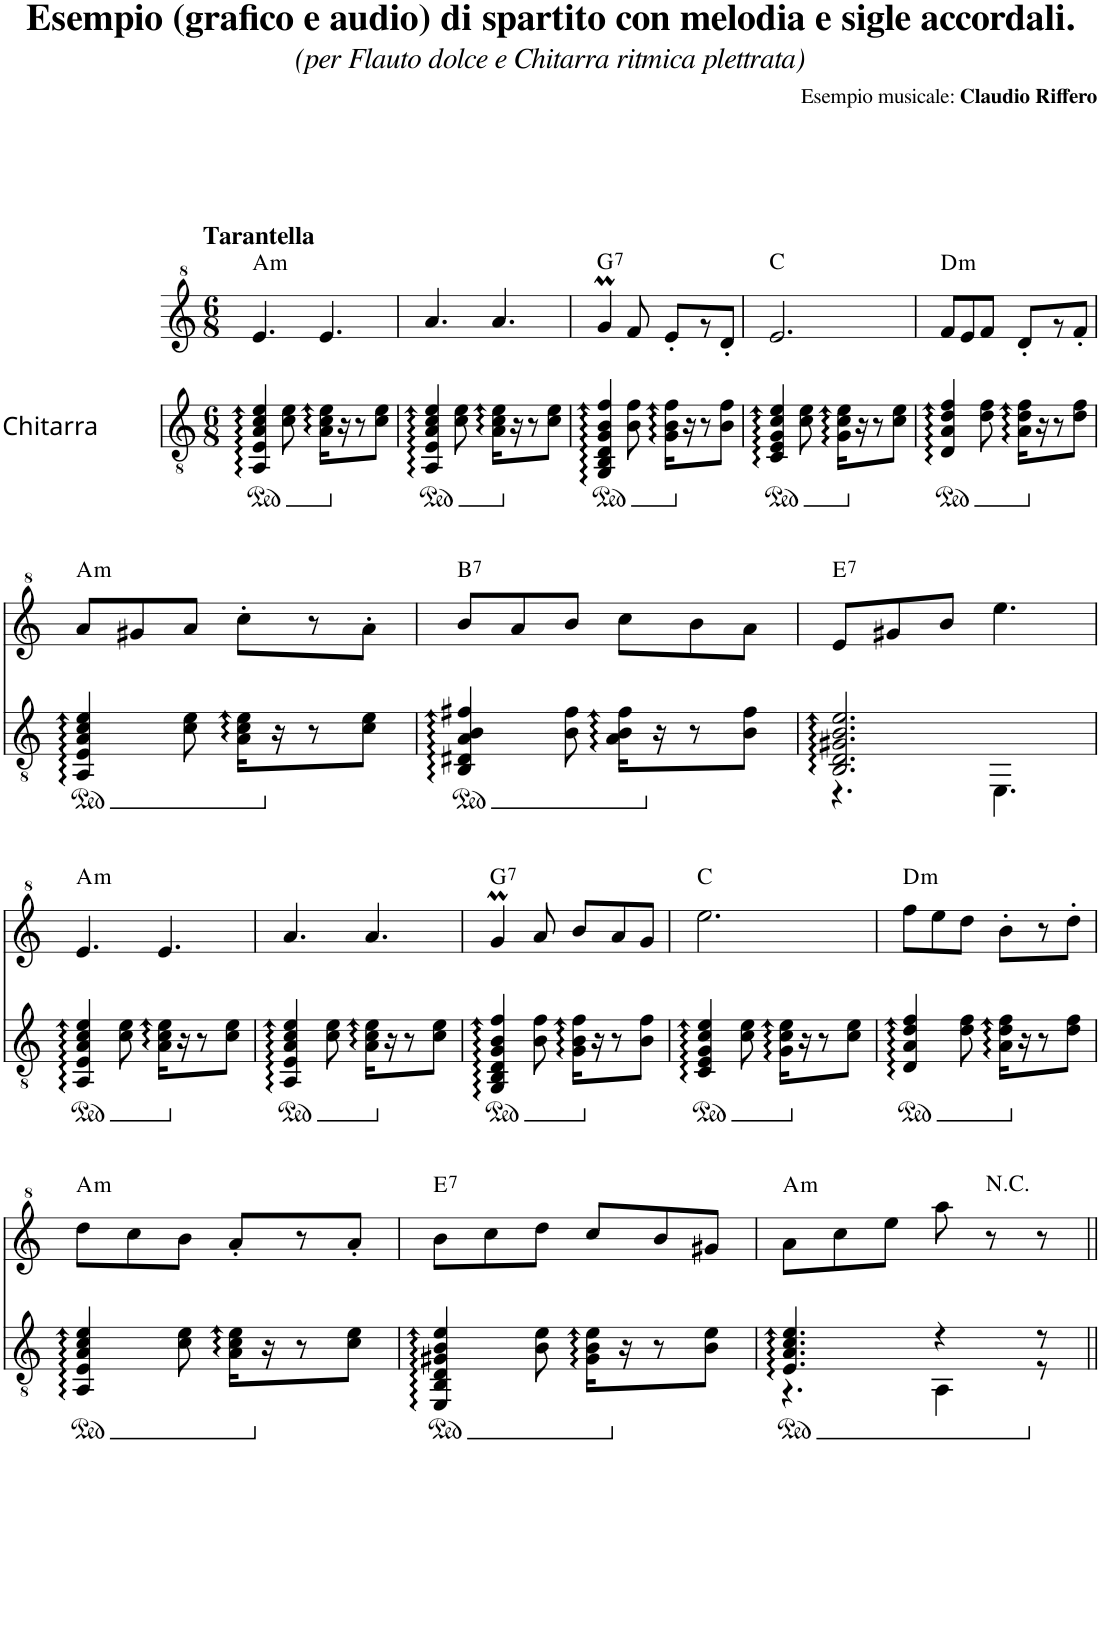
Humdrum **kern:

**kern	**kern	**harte
*part2	*part1	*part1
*staff2	*staff1	*
*I"Chitarra	*I"Flauto dolce	*
*clefGv2	*clefG^2	*
*k[]	*k[]	*
*M6/8	*M6/8	*
*ped	*	*
=1	=1	=1
!	!LO:TX:a:B:t=Tarantella	!LO:H:kt=m
4AA/:: 4E/:: 4A/:: 4c/:: 4e/::	4.ee/	A:min
8c\ 8e\	.	.
16A\:: 16c\:: 16e\::LL	4.ee/	.
*Xped	*	*
16r	.	.
8r	.	.
8c\ 8e\J	.	.
=2	=2	=2
*ped	*	*
4AA/:: 4E/:: 4A/:: 4c/:: 4e/::	4.aa/	.
8c\ 8e\	.	.
16A\:: 16c\:: 16e\::LL	4.aa/	.
*Xped	*	*
16r	.	.
8r	.	.
8c\ 8e\J	.	.
=3	=3	=3
*ped	*	*
!	!	!LO:H:kt=7
4GG/:: 4BB/:: 4D/:: 4G/:: 4B/:: 4f/::	4ggM/	G:7
8B\ 8f\	8ff/	.
16G\:: 16B\:: 16f\::LL	8ee'/L	.
*Xped	*	*
16r	.	.
8r	8r	.
8B\ 8f\J	8dd'/J	.
=4	=4	=4
*ped	*	*
4C/:: 4E/:: 4G/:: 4c/:: 4e/::	2.ee/	C:maj
8c\ 8e\	.	.
16G\:: 16c\:: 16e\::LL	.	.
*Xped	*	*
16r	.	.
8r	.	.
8c\ 8e\J	.	.
=5	=5	=5
*ped	*	*
!	!	!LO:H:kt=m
4D/:: 4A/:: 4d/:: 4f/::	8ff/L	D:min
.	8ee/	.
8d\ 8f\	8ff/J	.
16A\:: 16d\:: 16f\::LL	8dd'/L	.
*Xped	*	*
16r	.	.
8r	8r	.
8d\ 8f\J	8ff'/J	.
!!LO:LB:g=z
=6	=6	=6
*ped	*	*
!	!	!LO:H:kt=m
4AA/:: 4E/:: 4A/:: 4c/:: 4e/::	8aa/L	A:min
.	8gg#X/	.
8c\ 8e\	8aa/J	.
16A\:: 16c\:: 16e\::LL	8ccc'\L	.
*Xped	*	*
16r	.	.
8r	8r	.
8c\ 8e\J	8aa'\J	.
=7	=7	=7
*ped	*	*
!	!	!LO:H:kt=7
4BB/:: 4D#X/:: 4A/:: 4B/:: 4f#X/::	8bb/L	B:7
.	8aa/	.
8B\ 8f#\	8bb/J	.
16A\:: 16B\:: 16f#\::LL	8ccc\L	.
*Xped	*	*
16r	.	.
8r	8bb\	.
8B\ 8f#\J	8aa\J	.
=8	=8	=8
*^	*	*
!	!	!	!LO:H:kt=7
2.BB/:: 2.D/:: 2.G#X/:: 2.B/:: 2.e/::	4.r	8ee/L	E:7
.	.	8gg#X/	.
.	.	8bb/J	.
.	4.EE\	4.eee\	.
*v	*v	*	*
!!LO:LB:g=z
=9	=9	=9
*ped	*	*
*^	*	*
!	!	!	!LO:H:kt=m
*v	*v	*	*
4AA/:: 4E/:: 4A/:: 4c/:: 4e/::	4.ee/	A:min
8c\ 8e\	.	.
16A\:: 16c\:: 16e\::LL	4.ee/	.
*Xped	*	*
16r	.	.
8r	.	.
8c\ 8e\J	.	.
=10	=10	=10
*ped	*	*
4AA/:: 4E/:: 4A/:: 4c/:: 4e/::	4.aa/	.
8c\ 8e\	.	.
16A\:: 16c\:: 16e\::LL	4.aa/	.
*Xped	*	*
16r	.	.
8r	.	.
8c\ 8e\J	.	.
=11	=11	=11
*ped	*	*
!	!	!LO:H:kt=7
4GG/:: 4BB/:: 4D/:: 4G/:: 4B/:: 4f/::	4ggM/	G:7
8B\ 8f\	8aa/	.
16G\:: 16B\:: 16f\::LL	8bb/L	.
*Xped	*	*
16r	.	.
8r	8aa/	.
8B\ 8f\J	8gg/J	.
=12	=12	=12
*ped	*	*
4C/:: 4E/:: 4G/:: 4c/:: 4e/::	2.eee\	C:maj
8c\ 8e\	.	.
16G\:: 16c\:: 16e\::LL	.	.
*Xped	*	*
16r	.	.
8r	.	.
8c\ 8e\J	.	.
=13	=13	=13
*ped	*	*
!	!	!LO:H:kt=m
4D/:: 4A/:: 4d/:: 4f/::	8fff\L	D:min
.	8eee\	.
8d\ 8f\	8ddd\J	.
16A\:: 16d\:: 16f\::LL	8bb'\L	.
*Xped	*	*
16r	.	.
8r	8r	.
8d\ 8f\J	8ddd'\J	.
!!LO:LB:g=z
=14	=14	=14
*ped	*	*
!	!	!LO:H:kt=m
4AA/:: 4E/:: 4A/:: 4c/:: 4e/::	8ddd\L	A:min
.	8ccc\	.
8c\ 8e\	8bb\J	.
16A\:: 16c\:: 16e\::LL	8aa'/L	.
*Xped	*	*
16r	.	.
8r	8r	.
8c\ 8e\J	8aa'/J	.
=15	=15	=15
*ped	*	*
!	!	!LO:H:kt=7
4EE/:: 4BB/:: 4D/:: 4G#X/:: 4B/:: 4e/::	8bb\L	E:7
.	8ccc\	.
8B\ 8e\	8ddd\J	.
16G#\:: 16B\:: 16e\::LL	8ccc/L	.
*Xped	*	*
16r	.	.
8r	8bb/	.
8B\ 8e\J	8gg#X/J	.
=16	=16	=16
*ped	*	*
*^	*	*
!	!	!	!LO:H:kt=m
4.E/:: 4.A/:: 4.c/:: 4.e/::	4.r	8aa\L	A:min
.	.	8ccc\	.
.	.	8eee\J	.
4r	4AA\	8aaa\	.
!	!	!	!LO:H:kt=N.C.
.	.	8r	N
*Xped	*	*	*
8r	8r	8r	.
*v	*v	*	*
=||	=||	=||
*-	*-	*-
